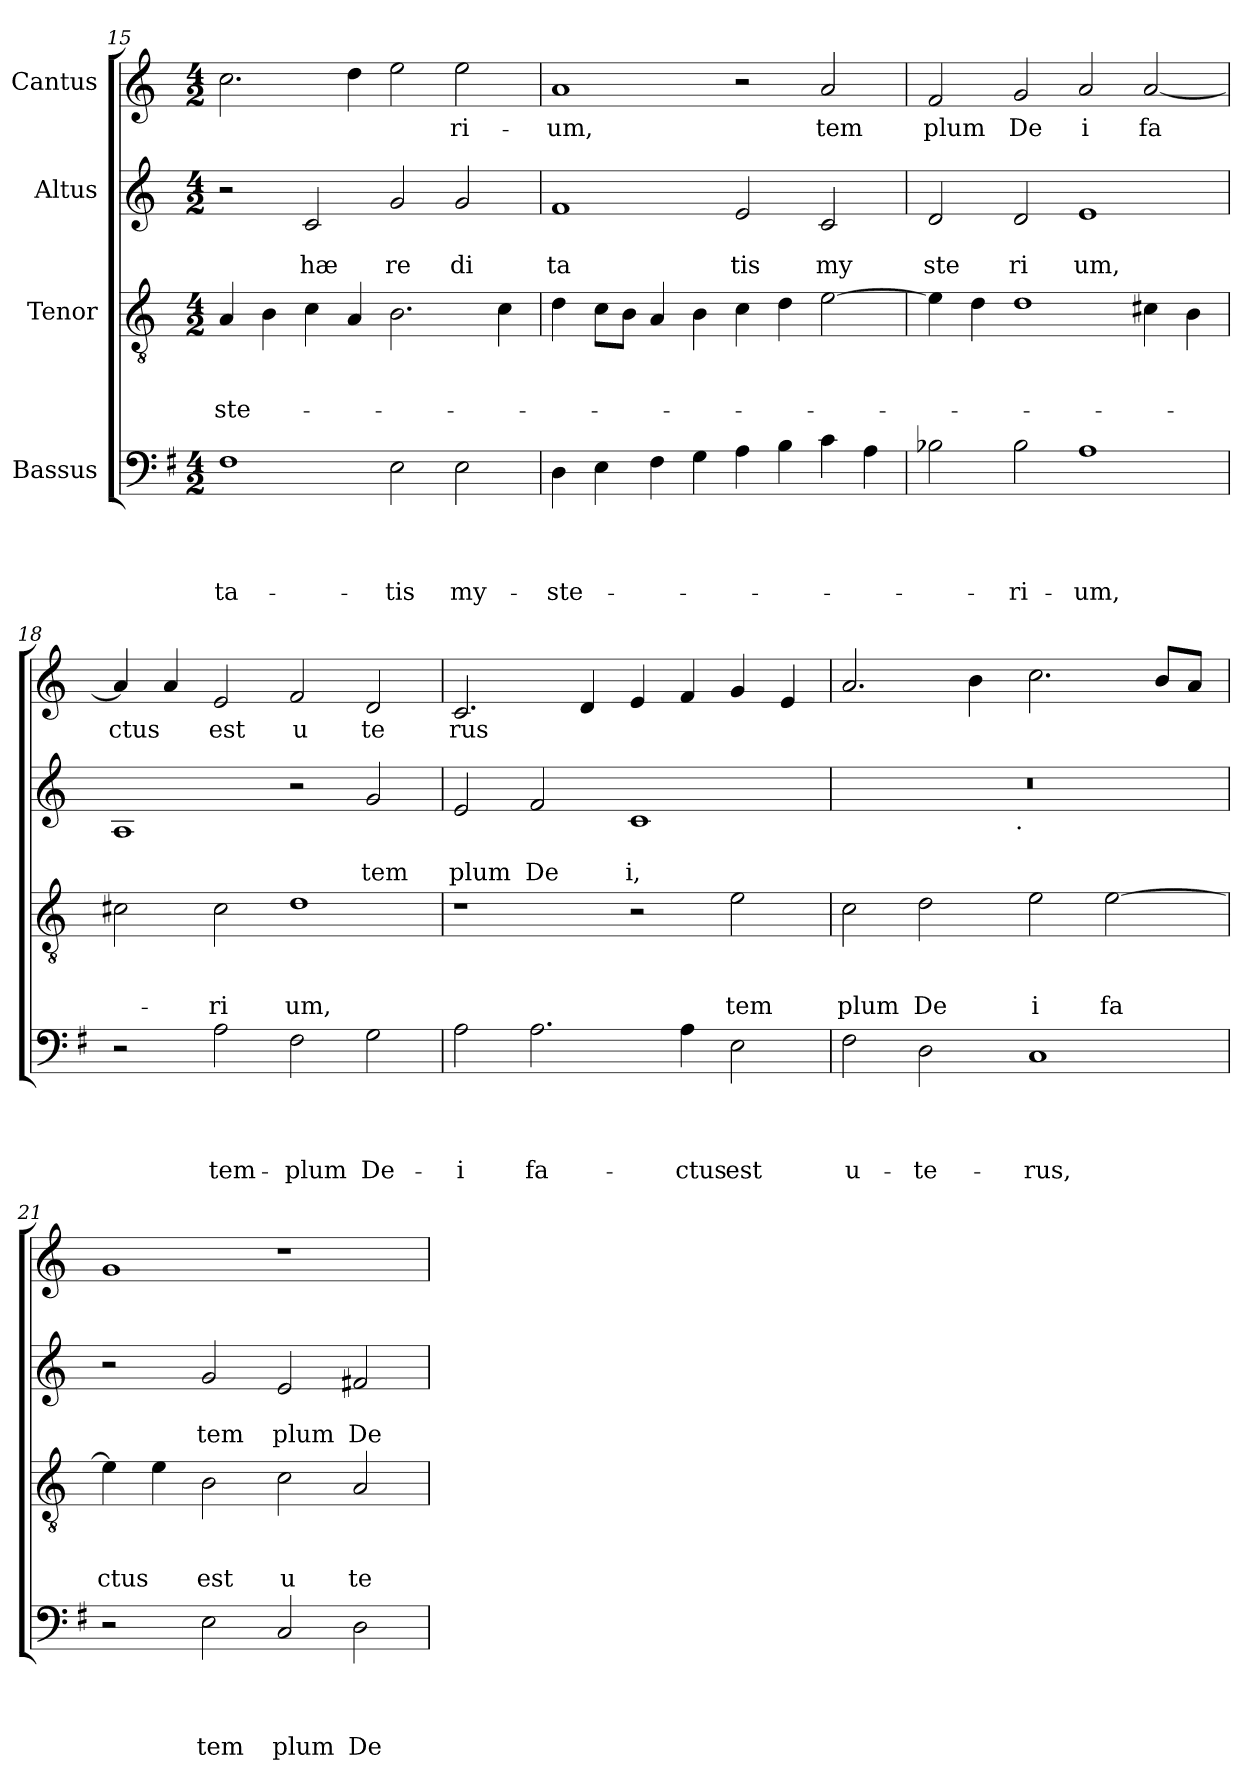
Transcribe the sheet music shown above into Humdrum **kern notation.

**kern	**text	**text	**text	**text	**kern	**text	**text	**text	**kern	**text	**text	**kern	**text
*part4	*part4	*part4	*part4	*part4	*part3	*part3	*part3	*part3	*part2	*part2	*part2	*part1	*part1
*staff4	*staff4	*staff4	*staff4	*staff4	*staff3	*staff3	*staff3	*staff3	*staff2	*staff2	*staff2	*staff1	*staff1
*I"Bassus	*	*	*	*	*I"Tenor	*	*	*	*I"Altus	*	*	*I"Cantus	*
*clefF4	*	*	*	*	*clefGv2	*	*	*	*clefG2	*	*	*clefG2	*
*ITrd-3c-5	*	*	*	*	*	*	*	*	*	*	*	*	*
*k[]	*	*	*	*	*k[]	*	*	*	*k[]	*	*	*k[]	*
*C:	*	*	*	*	*C:	*	*	*	*C:	*	*	*C:	*
*M4/2	*	*	*	*	*M4/2	*	*	*	*M4/2	*	*	*M4/2	*
=15	=15	=15	=15	=15	=15	=15	=15	=15	=15	=15	=15	=15	=15
!	!	!	!	!LO:LY:b	!	!	!	!LO:LY:b	!	!	!	!	!
1B	.	.	.	-ta-	4A/	.	.	-ste-	2r	.	.	2.cc\	.
.	.	.	.	.	4B\	.	.	.	.	.	.	.	.
!	!	!	!	!	!	!	!	!	!	!	!LO:LY:b	!	!
.	.	.	.	.	4c\	.	.	.	2c/	.	hæ	.	.
.	.	.	.	.	4A/	.	.	.	.	.	.	4dd\	.
!	!	!	!	!LO:LY:b	!	!	!	!	!	!	!LO:LY:b	!	!
2A\	.	.	.	-tis	2.B\	.	.	.	2g/	.	re	2ee\	.
!	!	!	!	!LO:LY:b	!	!	!	!	!	!	!LO:LY:b	!	!LO:LY:b
2A\	.	.	.	my-	.	.	.	.	2g/	.	di	2ee\	-ri-
.	.	.	.	.	4c\	.	.	.	.	.	.	.	.
!!LO:LB:g=z
=16	=16	=16	=16	=16	=16	=16	=16	=16	=16	=16	=16	=16	=16
!	!	!	!	!LO:LY:b	!	!	!	!	!	!	!LO:LY:b	!	!LO:LY:b
4G\	.	.	.	-ste-	4d\	.	.	.	1f	.	ta	1a	-um,
4A\	.	.	.	.	8c\L	.	.	.	.	.	.	.	.
.	.	.	.	.	8B\J	.	.	.	.	.	.	.	.
4B\	.	.	.	.	4A/	.	.	.	.	.	.	.	.
4c\	.	.	.	.	4B\	.	.	.	.	.	.	.	.
!	!	!	!	!	!	!	!	!	!	!	!LO:LY:b	!	!
4d\	.	.	.	.	4c\	.	.	.	2e/	.	tis	2r	.
4e\	.	.	.	.	4d\	.	.	.	.	.	.	.	.
!	!	!	!	!	!	!	!	!	!	!	!LO:LY:b	!	!LO:LY:b
4f\	.	.	.	.	[>2e\	.	.	.	2c/	.	my	2a/	tem
4d\	.	.	.	.	.	.	.	.	.	.	.	.	.
=17	=17	=17	=17	=17	=17	=17	=17	=17	=17	=17	=17	=17	=17
!	!	!	!	!	!	!	!	!	!	!	!LO:LY:b	!	!LO:LY:b
2e-X\	.	.	.	.	4e\]	.	.	.	2d/	.	ste	2f/	plum
.	.	.	.	.	4d\	.	.	.	.	.	.	.	.
!	!	!	!	!LO:LY:b	!	!	!	!	!	!	!LO:LY:b	!	!LO:LY:b
2e-\	.	.	.	-ri-	1d	.	.	.	2d/	.	ri	2g/	De
!	!	!	!	!LO:LY:b	!	!	!	!	!	!	!LO:LY:b	!	!LO:LY:b
1d	.	.	.	-um,	.	.	.	.	1e	.	um,	2a/	i
!	!	!	!	!	!	!	!	!	!	!	!	!	!LO:LY:b
.	.	.	.	.	4c#X\	.	.	.	.	.	.	[<2a/	fa
.	.	.	.	.	4B\	.	.	.	.	.	.	.	.
=18	=18	=18	=18	=18	=18	=18	=18	=18	=18	=18	=18	=18	=18
!	!	!	!	!	!	!	!	!	!	!	!	!	!LO:LY:b
2r	.	.	.	.	2c#X\	.	.	.	1A	.	.	4a/]	ctus
.	.	.	.	.	.	.	.	.	.	.	.	4a/	.
!	!	!	!	!LO:LY:b	!	!	!	!LO:LY:b	!	!	!	!	!LO:LY:b
2d\	.	.	.	tem-	2c#\	.	.	-ri	.	.	.	2e/	est
!	!	!	!	!LO:LY:b	!	!	!	!LO:LY:b	!	!	!	!	!LO:LY:b
2B\	.	.	.	-plum	1d	.	.	um,	2r	.	.	2f/	u
!	!	!	!	!LO:LY:b	!	!	!	!	!	!	!LO:LY:b	!	!LO:LY:b
2c\	.	.	.	De-	.	.	.	.	2g/	.	tem	2d/	te
=19	=19	=19	=19	=19	=19	=19	=19	=19	=19	=19	=19	=19	=19
!	!	!	!	!LO:LY:b	!	!	!	!	!	!	!LO:LY:b	!	!LO:LY:b
2d\	.	.	.	-i	1r	.	.	.	2e/	.	plum	2.c/	rus
!	!	!	!	!LO:LY:b	!	!	!	!	!	!	!LO:LY:b	!	!
2.d\	.	.	.	fa-	.	.	.	.	2f/	.	De	.	.
.	.	.	.	.	.	.	.	.	.	.	.	4d/	.
!	!	!	!	!	!	!	!	!	!	!	!LO:LY:b	!	!
.	.	.	.	.	2r	.	.	.	1c	.	i,	4e/	.
!	!	!	!	!LO:LY:b	!	!	!	!	!	!	!	!	!
4d\	.	.	.	-ctus	.	.	.	.	.	.	.	4f/	.
!	!	!	!	!LO:LY:b	!	!	!	!LO:LY:b	!	!	!	!	!
2A\	.	.	.	est	2e\	.	.	tem	.	.	.	4g/	.
.	.	.	.	.	.	.	.	.	.	.	.	4e/	.
=20	=20	=20	=20	=20	=20	=20	=20	=20	=20	=20	=20	=20	=20
!	!	!	!	!LO:LY:b	!	!	!	!LO:LY:b	!	!	!	!	!
*	*	*	*	*	*	*	*	*	*^	*	*	*	*
2B\	.	.	.	u-	2c\	.	.	plum	0r	2ryy	.	.	2.a/	.
!	!	!	!	!LO:LY:b	!	!	!	!LO:LY:b	!	!	!	!	!	!
2G\	.	.	.	-te-	2d\	.	.	De	.	4...ryy	.	.	.	.
.	.	.	.	.	.	.	.	.	.	.	.	.	4b\	.
!	!	!	!	!	!	!	!	!	!	!LO:TX:b:t=.	!	!	!	!
.	.	.	.	.	.	.	.	.	.	1ryy	.	.	.	.
!	!	!	!	!LO:LY:b	!	!	!	!LO:LY:b	!	!	!	!	!	!
1F	.	.	.	-rus,	2e\	.	.	i	.	.	.	.	2.cc\	.
!	!	!	!	!	!	!	!	!LO:LY:b	!	!	!	!	!	!
.	.	.	.	.	[<2e\	.	.	fa	.	.	.	.	.	.
.	.	.	.	.	.	.	.	.	.	.	.	.	8b/L	.
.	.	.	.	.	.	.	.	.	.	.	.	.	8a/J	.
.	.	.	.	.	.	.	.	.	.	32ryy	.	.	.	.
!!LO:LB:g=z
=21	=21	=21	=21	=21	=21	=21	=21	=21	=21	=21	=21	=21	=21	=21
!	!	!	!	!	!	!	!	!LO:LY:b	!	!	!	!	!	!
*	*	*	*	*	*	*	*	*	*v	*v	*	*	*	*
2r	.	.	.	.	4e\]	.	.	ctus	2r	.	.	1g	.
.	.	.	.	.	4e\	.	.	.	.	.	.	.	.
!	!	!	!	!LO:LY:b	!	!	!	!LO:LY:b	!	!	!LO:LY:b	!	!
2A\	.	.	.	tem	2B\	.	.	est	2g/	.	tem	.	.
!	!	!	!	!LO:LY:b	!	!	!	!LO:LY:b	!	!	!LO:LY:b	!	!
2F/	.	.	.	plum	2c\	.	.	u	2e/	.	plum	1r	.
!	!	!	!	!LO:LY:b	!	!	!	!LO:LY:b	!	!	!LO:LY:b	!	!
2G\	.	.	.	De	2A/	.	.	te	2f#X/	.	De	.	.
=	=	=	=	=	=	=	=	=	=	=	=	=	=
*-	*-	*-	*-	*-	*-	*-	*-	*-	*-	*-	*-	*-	*-
